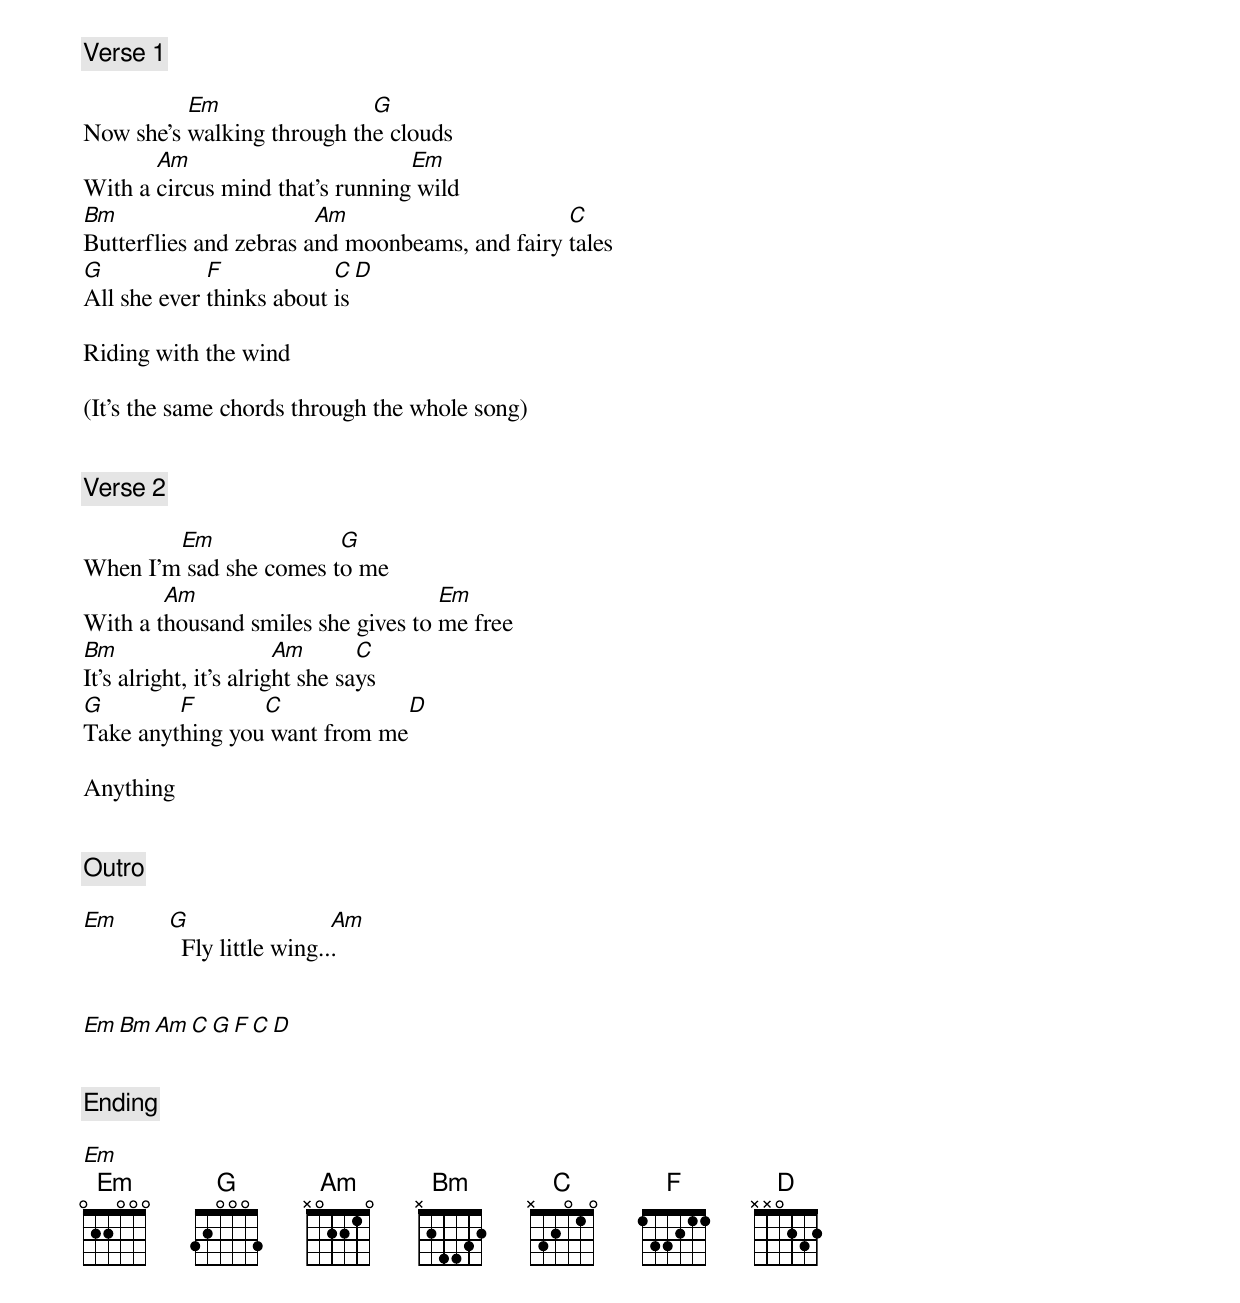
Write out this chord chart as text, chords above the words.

[Verse 1]

          Em                G
Now she's walking through the clouds
       Am                        Em
With a circus mind that's running wild
Bm                      Am                      C
Butterflies and zebras and moonbeams, and fairy tales
G            F            C                   D
All she ever thinks about is

Riding with the wind

(It's the same chords through the whole song)


[Verse 2]

        Em              G
When I'm sad she comes to me
        Am                          Em
With a thousand smiles she gives to me free
Bm                      Am       C
It's alright, it's alright she says
G        F       C              D
Take anything you want from me

Anything


[Outro]

Em      G                  Am
          Fly little wing...


Em   Bm   Am   C   G   F   C   D


[Ending]

Em
